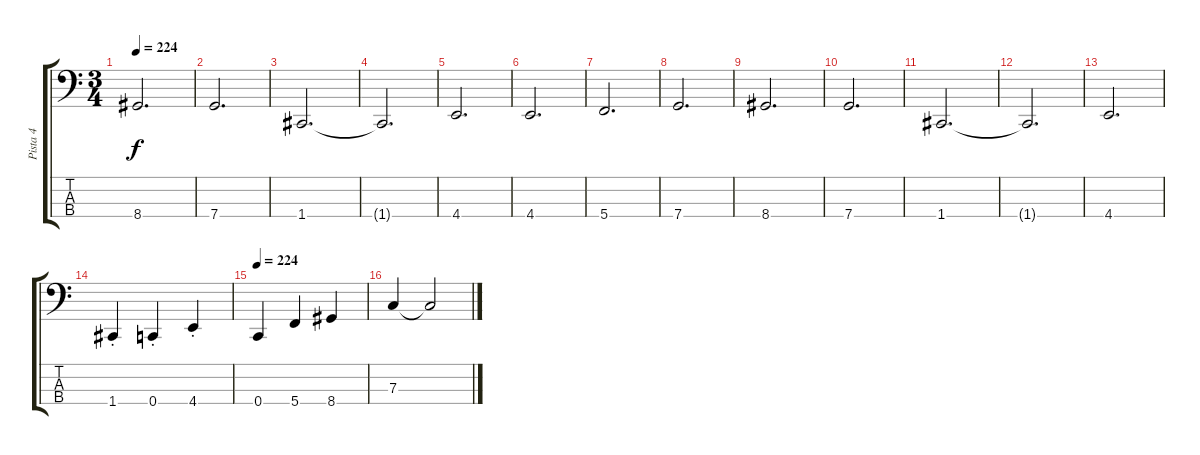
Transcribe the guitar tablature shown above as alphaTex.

\track ("Pista 4" "Pista 4") {instrument electricbassfinger}
\staff {score tabs}
\tuning (Eb2 Bb1 F1 C1) {hide}
\ts (3 4)
\tempo 224
\clef f4
\ks c
8.4.2{d dy f} |
7.4.2{d} |
1.4.2{d} |
1.4{t}.2{d} |
4.4.2{d} |
4.4.2{d} |
5.4.2{d} |
7.4.2{d} |
8.4.2{d} |
7.4.2{d} |
1.4.2{d} |
1.4{t}.2{d} |
4.4.2{d} |
1.4{st}.4 0.4{st}.4 4.4{st}.4 |
\tempo 224
0.4.4 5.4.4 8.4.4 |
7.3.4 7.3{t}.2
